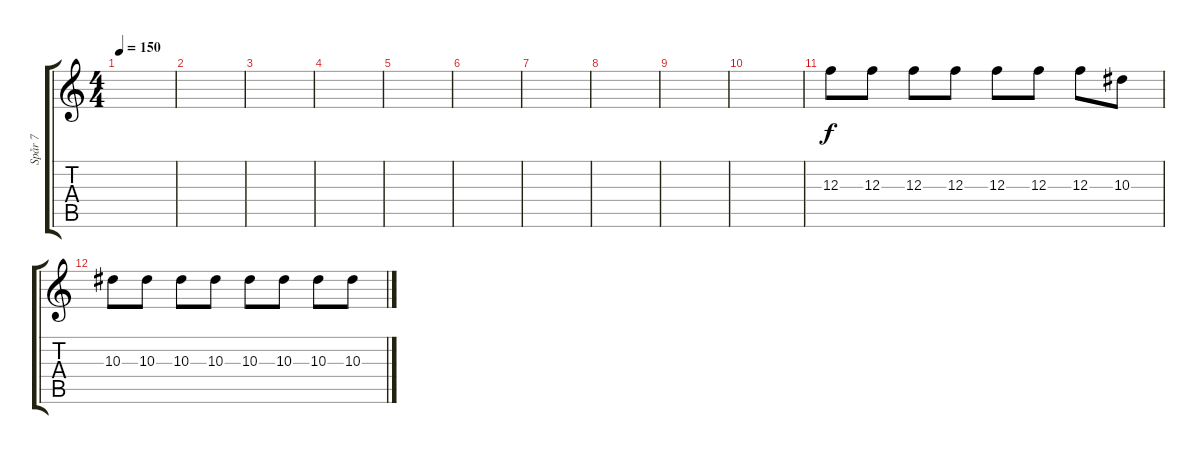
\track ("Spår 7" "Spår 7") {instrument distortionguitar}
\staff {score tabs}
\tuning (D4 A3 F3 C3 G2 C2) {hide}
\ts (4 4)
\tempo 150
\clef g2
\ks c
|
|
|
|
|
|
|
|
|
|
12.3.8 12.3.8 12.3.8 12.3.8 12.3.8 12.3.8 12.3.8 10.3.8 |
10.3.8 10.3.8 10.3.8 10.3.8 10.3.8 10.3.8 10.3.8 10.3.8
